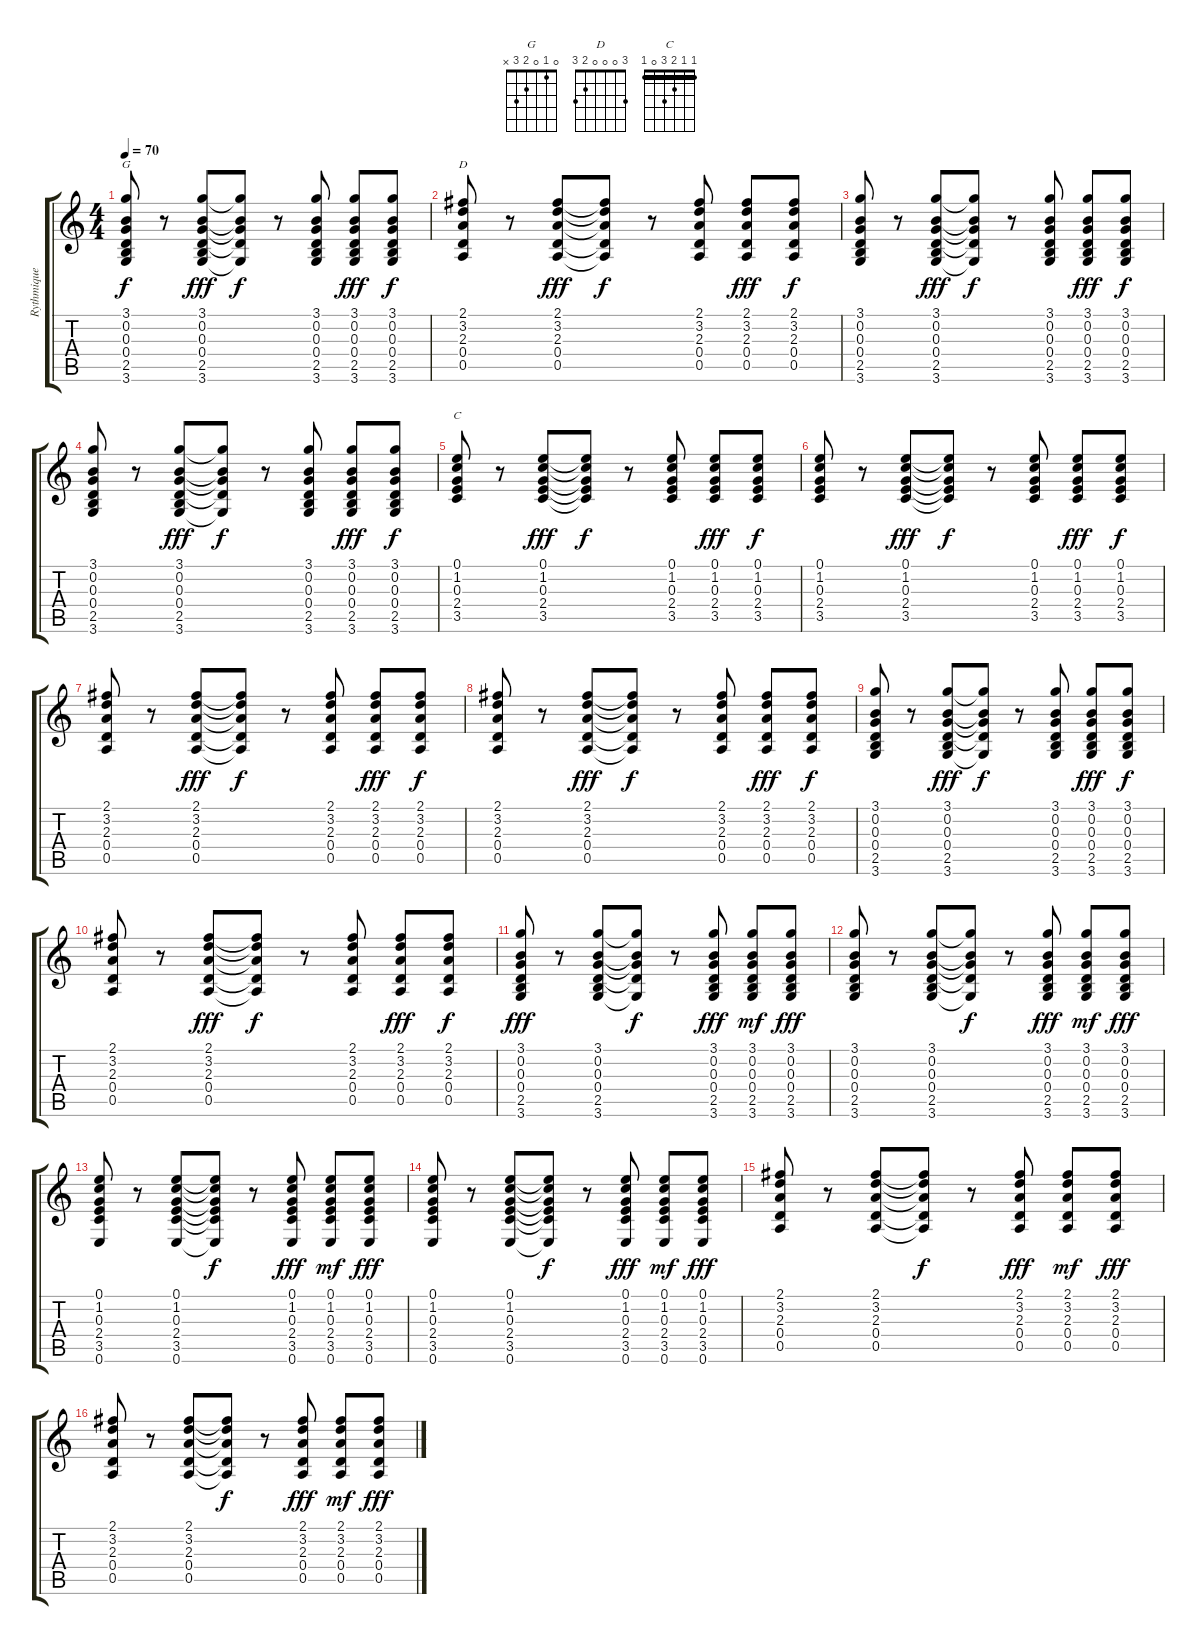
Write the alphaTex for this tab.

\track ("Rythmique " "Rythmique ") {instrument electricguitarjazz}
\staff {score tabs}
\tuning (E4 B3 G3 D3 A2 E2) {hide}
\chord ("G" 0 1 0 2 3 x)
\chord ("D" 3 0 0 0 2 3)
\chord ("C" 1 1 2 3 0 1) {barre 1}
\ts (4 4)
\tempo 70
\clef g2
\ks c
(3.1 0.2 0.3 0.4 2.5 3.6).8{ch "G" dy f} r.8 (3.1 0.2 0.3 0.4 2.5 3.6).8{dy fff} (3.1{t} 0.2{t} 0.3{t} 0.4{t} 3.6{t}).8{dy f} r.8 (3.1 0.2 0.3 0.4 2.5 3.6).8 (3.1 0.2 0.3 0.4 2.5 3.6).8{dy fff} (3.1 0.2 0.3 0.4 2.5 3.6).8{dy f} |
(2.1 3.2 2.3 0.4 0.5).8{ch "D"} r.8 (2.1 3.2 2.3 0.4 0.5).8{dy fff} (2.1{t} 3.2{t} 2.3{t} 0.4{t} 0.5{t}).8{dy f} r.8 (2.1 3.2 2.3 0.4 0.5).8 (2.1 3.2 2.3 0.4 0.5).8{dy fff} (2.1 3.2 2.3 0.4 0.5).8{dy f} |
(3.1 0.2 0.3 0.4 2.5 3.6).8 r.8 (3.1 0.2 0.3 0.4 2.5 3.6).8{dy fff} (3.1{t} 0.2{t} 0.3{t} 0.4{t} 3.6{t}).8{dy f} r.8 (3.1 0.2 0.3 0.4 2.5 3.6).8 (3.1 0.2 0.3 0.4 2.5 3.6).8{dy fff} (3.1 0.2 0.3 0.4 2.5 3.6).8{dy f} |
(3.1 0.2 0.3 0.4 2.5 3.6).8 r.8 (3.1 0.2 0.3 0.4 2.5 3.6).8{dy fff} (3.1{t} 0.2{t} 0.3{t} 0.4{t} 3.6{t}).8{dy f} r.8 (3.1 0.2 0.3 0.4 2.5 3.6).8 (3.1 0.2 0.3 0.4 2.5 3.6).8{dy fff} (3.1 0.2 0.3 0.4 2.5 3.6).8{dy f} |
(0.1 1.2 0.3 2.4 3.5).8{ch "C"} r.8 (0.1 1.2 0.3 2.4 3.5).8{dy fff} (0.1{t} 1.2{t} 0.3{t} 2.4{t} 3.5{t}).8{dy f} r.8 (0.1 1.2 0.3 2.4 3.5).8 (0.1 1.2 0.3 2.4 3.5).8{dy fff} (0.1 1.2 0.3 2.4 3.5).8{dy f} |
(0.1 1.2 0.3 2.4 3.5).8 r.8 (0.1 1.2 0.3 2.4 3.5).8{dy fff} (0.1{t} 1.2{t} 0.3{t} 2.4{t} 3.5{t}).8{dy f} r.8 (0.1 1.2 0.3 2.4 3.5).8 (0.1 1.2 0.3 2.4 3.5).8{dy fff} (0.1 1.2 0.3 2.4 3.5).8{dy f} |
(2.1 3.2 2.3 0.4 0.5).8 r.8 (2.1 3.2 2.3 0.4 0.5).8{dy fff} (2.1{t} 3.2{t} 2.3{t} 0.4{t} 0.5{t}).8{dy f} r.8 (2.1 3.2 2.3 0.4 0.5).8 (2.1 3.2 2.3 0.4 0.5).8{dy fff} (2.1 3.2 2.3 0.4 0.5).8{dy f} |
(2.1 3.2 2.3 0.4 0.5).8 r.8 (2.1 3.2 2.3 0.4 0.5).8{dy fff} (2.1{t} 3.2{t} 2.3{t} 0.4{t} 0.5{t}).8{dy f} r.8 (2.1 3.2 2.3 0.4 0.5).8 (2.1 3.2 2.3 0.4 0.5).8{dy fff} (2.1 3.2 2.3 0.4 0.5).8{dy f} |
(3.1 0.2 0.3 0.4 2.5 3.6).8 r.8 (3.1 0.2 0.3 0.4 2.5 3.6).8{dy fff} (3.1{t} 0.2{t} 0.3{t} 0.4{t} 3.6{t}).8{dy f} r.8 (3.1 0.2 0.3 0.4 2.5 3.6).8 (3.1 0.2 0.3 0.4 2.5 3.6).8{dy fff} (3.1 0.2 0.3 0.4 2.5 3.6).8{dy f} |
(2.1 3.2 2.3 0.4 0.5).8 r.8 (2.1 3.2 2.3 0.4 0.5).8{dy fff} (2.1{t} 3.2{t} 2.3{t} 0.4{t} 0.5{t}).8{dy f} r.8 (2.1 3.2 2.3 0.4 0.5).8 (2.1 3.2 2.3 0.4 0.5).8{dy fff} (2.1 3.2 2.3 0.4 0.5).8{dy f} |
(3.1 0.2 0.3 0.4 2.5 3.6).8{dy fff} r.8 (3.1 0.2 0.3 0.4 2.5 3.6).8 (3.1{t} 0.2{t} 0.3{t} 0.4{t} 3.6{t}).8{dy f} r.8 (3.1 0.2 0.3 0.4 2.5 3.6).8{dy fff} (3.1 0.2 0.3 0.4 2.5 3.6).8{dy mf} (3.1 0.2 0.3 0.4 2.5 3.6).8{dy fff} |
(3.1 0.2 0.3 0.4 2.5 3.6).8 r.8 (3.1 0.2 0.3 0.4 2.5 3.6).8 (3.1{t} 0.2{t} 0.3{t} 0.4{t} 3.6{t}).8{dy f} r.8 (3.1 0.2 0.3 0.4 2.5 3.6).8{dy fff} (3.1 0.2 0.3 0.4 2.5 3.6).8{dy mf} (3.1 0.2 0.3 0.4 2.5 3.6).8{dy fff} |
(0.1 1.2 0.3 2.4 3.5 0.6).8 r.8 (0.1 1.2 0.3 2.4 3.5 0.6).8 (0.1{t} 1.2{t} 0.3{t} 2.4{t} 3.5{t} 0.6{t}).8{dy f} r.8 (0.1 1.2 0.3 2.4 3.5 0.6).8{dy fff} (0.1 1.2 0.3 2.4 3.5 0.6).8{dy mf} (0.1 1.2 0.3 2.4 3.5 0.6).8{dy fff} |
(0.1 1.2 0.3 2.4 3.5 0.6).8 r.8 (0.1 1.2 0.3 2.4 3.5 0.6).8 (0.1{t} 1.2{t} 0.3{t} 2.4{t} 3.5{t} 0.6{t}).8{dy f} r.8 (0.1 1.2 0.3 2.4 3.5 0.6).8{dy fff} (0.1 1.2 0.3 2.4 3.5 0.6).8{dy mf} (0.1 1.2 0.3 2.4 3.5 0.6).8{dy fff} |
(2.1 3.2 2.3 0.4 0.5).8 r.8 (2.1 3.2 2.3 0.4 0.5).8 (2.1{t} 3.2{t} 2.3{t} 0.4{t} 0.5{t}).8{dy f} r.8 (2.1 3.2 2.3 0.4 0.5).8{dy fff} (2.1 3.2 2.3 0.4 0.5).8{dy mf} (2.1 3.2 2.3 0.4 0.5).8{dy fff} |
(2.1 3.2 2.3 0.4 0.5).8 r.8 (2.1 3.2 2.3 0.4 0.5).8 (2.1{t} 3.2{t} 2.3{t} 0.4{t} 0.5{t}).8{dy f} r.8 (2.1 3.2 2.3 0.4 0.5).8{dy fff} (2.1 3.2 2.3 0.4 0.5).8{dy mf} (2.1 3.2 2.3 0.4 0.5).8{dy fff}
